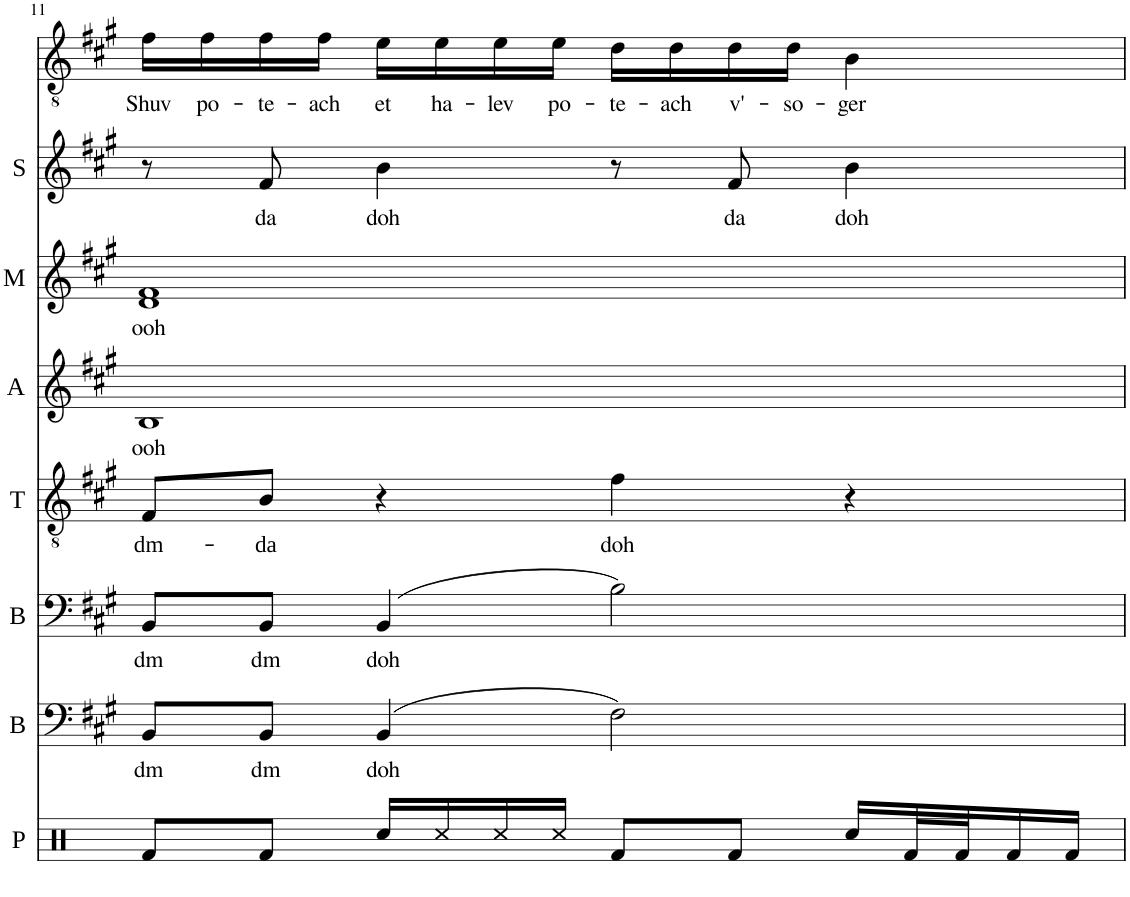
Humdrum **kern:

**kern	**kern	**text	**kern	**text	**kern	**text	**kern	**text	**kern	**text	**kern	**text	**kern	**text
*part8	*part7	*part7	*part6	*part6	*part5	*part5	*part4	*part4	*part3	*part3	*part2	*part2	*part1	*part1
*staff8	*staff7	*staff7	*staff6	*staff6	*staff5	*staff5	*staff4	*staff4	*staff3	*staff3	*staff2	*staff2	*staff1	*staff1
*I"Perc	*I"Bass	*	*I"Baritone	*	*I"Tenor	*	*I"Alto	*	*I"Mezzo	*	*I"Soprano	*	*I"Solo	*
*I'P	*I'B	*	*I'B	*	*I'T	*	*I'A	*	*I'M	*	*I'S	*	*	*
!!LO:PB:g=z
*clefX	*clefF4	*	*clefF4	*	*clefGv2	*	*clefG2	*	*clefG2	*	*clefG2	*	*clefGv2	*
*k[]	*k[f#c#g#]	*	*k[f#c#g#]	*	*k[f#c#g#]	*	*k[f#c#g#]	*	*k[f#c#g#]	*	*k[f#c#g#]	*	*k[f#c#g#]	*
*M4/4	*M4/4	*	*M4/4	*	*M4/4	*	*M4/4	*	*M4/4	*	*M4/4	*	*M4/4	*
=11	=11	=11	=11	=11	=11	=11	=11	=11	=11	=11	=11	=11	=11	=11
!	!	!LO:LY:b	!	!LO:LY:b	!	!LO:LY:b	!	!LO:LY:b	!	!LO:LY:b	!	!	!	!LO:LY:b
8Rf/L	8BB/L	dm	8BB/L	dm	8F#/L	dm-	1B	ooh	1d 1f#	ooh	8r	.	16f#\LL	Shuv
!	!	!	!	!	!	!	!	!	!	!	!	!	!	!LO:LY:b
.	.	.	.	.	.	.	.	.	.	.	.	.	16f#\	po-
!	!	!LO:LY:b	!	!LO:LY:b	!	!LO:LY:b	!	!	!	!	!	!LO:LY:b	!	!LO:LY:b
8Rf/J	8BB/J	dm	8BB/J	dm	8B/J	-da	.	.	.	.	8f#/	da	16f#\	-te-
!	!	!	!	!	!	!	!	!	!	!	!	!	!	!LO:LY:b
.	.	.	.	.	.	.	.	.	.	.	.	.	16f#\JJ	-ach
!	!	!LO:LY:b	!	!LO:LY:b	!	!	!	!	!	!	!	!LO:LY:b	!	!LO:LY:b
16Rcc/LL	(4BB/	doh	(4BB/	doh	4r	.	.	.	.	.	4b\	doh	16e\LL	et
!	!	!	!	!	!	!	!	!	!	!	!	!	!	!LO:LY:b
16Rcc/	.	.	.	.	.	.	.	.	.	.	.	.	16e\	ha-
!	!	!	!	!	!	!	!	!	!	!	!	!	!	!LO:LY:b
16Rcc/	.	.	.	.	.	.	.	.	.	.	.	.	16e\	-lev
!	!	!	!	!	!	!	!	!	!	!	!	!	!	!LO:LY:b
16Rcc/JJ	.	.	.	.	.	.	.	.	.	.	.	.	16e\JJ	po-
!	!	!	!	!	!	!LO:LY:b	!	!	!	!	!	!	!	!LO:LY:b
8Rf/L	2F#\)	.	2B\)	.	4f#\	doh	.	.	.	.	8r	.	16d\LL	-te-
!	!	!	!	!	!	!	!	!	!	!	!	!	!	!LO:LY:b
.	.	.	.	.	.	.	.	.	.	.	.	.	16d\	-ach
!	!	!	!	!	!	!	!	!	!	!	!	!LO:LY:b	!	!LO:LY:b
8Rf/J	.	.	.	.	.	.	.	.	.	.	8f#/	da	16d\	v'-
!	!	!	!	!	!	!	!	!	!	!	!	!	!	!LO:LY:b
.	.	.	.	.	.	.	.	.	.	.	.	.	16d\JJ	-so-
!	!	!	!	!	!	!	!	!	!	!	!	!LO:LY:b	!	!LO:LY:b
16Rcc/LL	.	.	.	.	4r	.	.	.	.	.	4b\	doh	4B\	-ger
32Rf/L	.	.	.	.	.	.	.	.	.	.	.	.	.	.
32Rf/J	.	.	.	.	.	.	.	.	.	.	.	.	.	.
16Rf/	.	.	.	.	.	.	.	.	.	.	.	.	.	.
16Rf/JJ	.	.	.	.	.	.	.	.	.	.	.	.	.	.
=	=	=	=	=	=	=	=	=	=	=	=	=	=	=
*-	*-	*-	*-	*-	*-	*-	*-	*-	*-	*-	*-	*-	*-	*-
